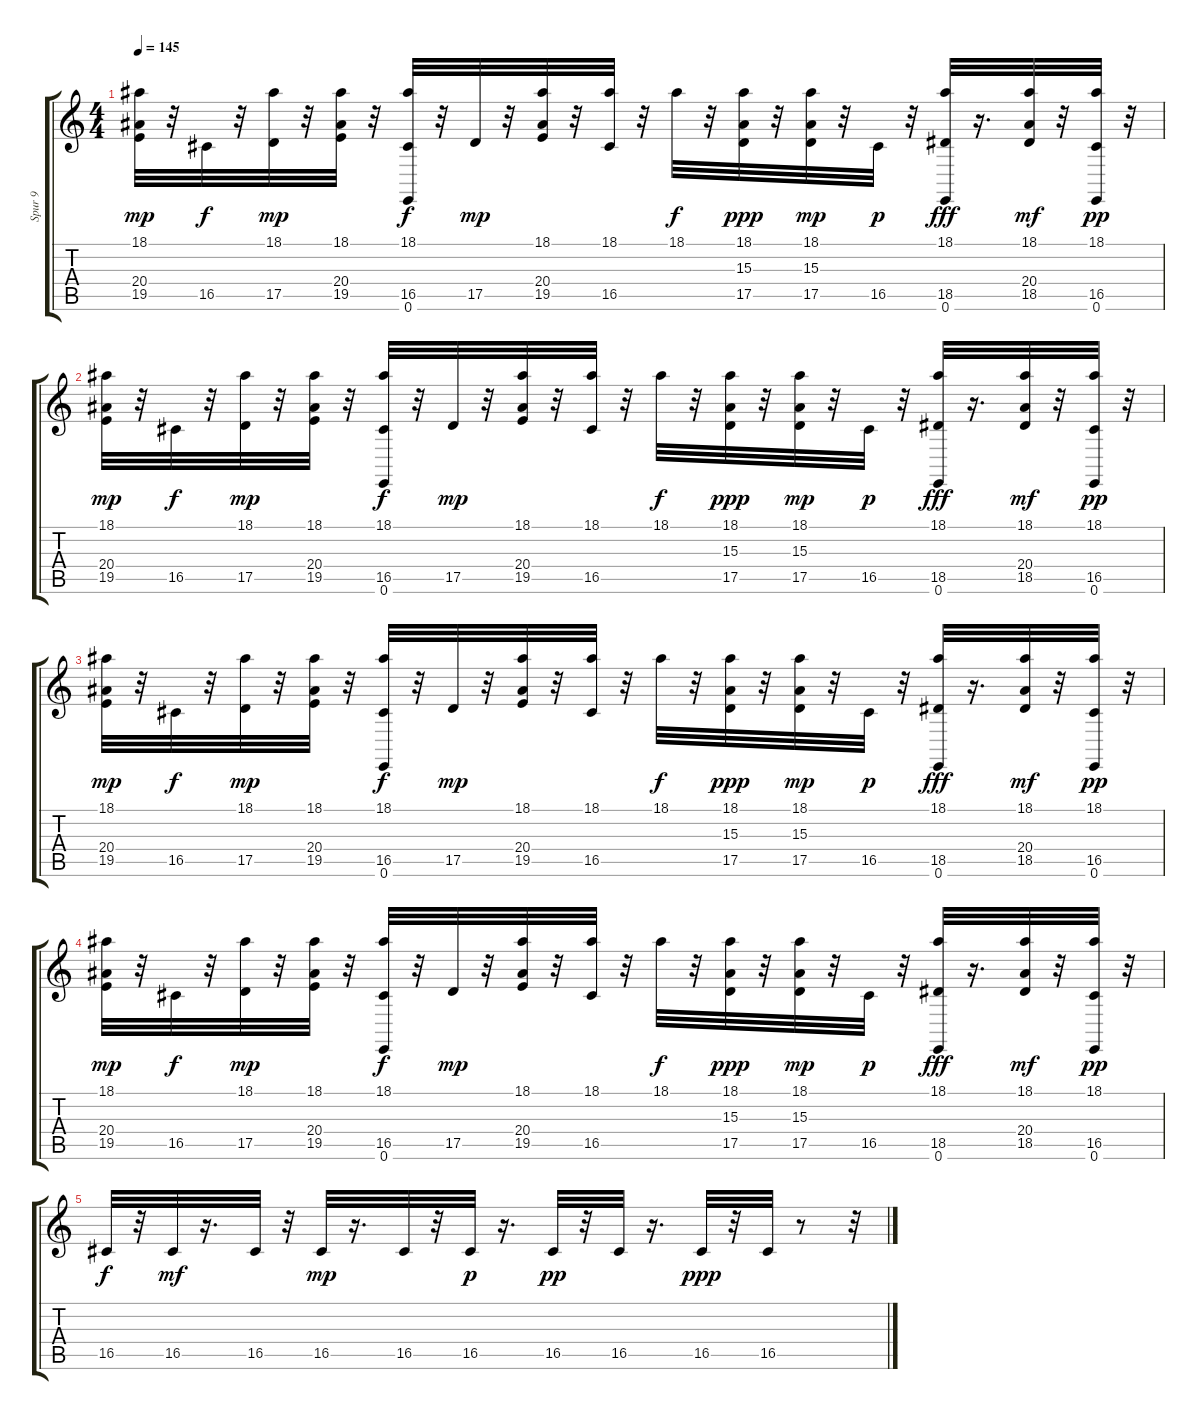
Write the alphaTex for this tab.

\track ("Spur 9" "Spur 9") {instrument acousticgrandpiano}
\staff {score tabs}
\tuning (E4 B3 G3 D3 A2 E2) {hide}
\ts (4 4)
\tempo 145
\clef g2
\ks c
(18.1 20.4 19.5).32{dy mp} r.32 16.5.32{dy f} r.32 (18.1 17.5).32{dy mp} r.32 (18.1 20.4 19.5).32 r.32 (18.1 16.5 0.6).32{dy f} r.32 17.5.32{dy mp} r.32 (18.1 20.4 19.5).32 r.32 (18.1 16.5).32 r.32 18.1.32{dy f} r.32 (18.1 15.3 17.5).32{dy ppp} r.32 (18.1 15.3 17.5).32{dy mp} r.32 16.5.32{dy p} r.32 (18.1 18.5 0.6).32{dy fff} r.16{d} (18.1 20.4 18.5).32{dy mf} r.32 (18.1 16.5 0.6).32{dy pp} r.32 |
(18.1 20.4 19.5).32{dy mp} r.32 16.5.32{dy f} r.32 (18.1 17.5).32{dy mp} r.32 (18.1 20.4 19.5).32 r.32 (18.1 16.5 0.6).32{dy f} r.32 17.5.32{dy mp} r.32 (18.1 20.4 19.5).32 r.32 (18.1 16.5).32 r.32 18.1.32{dy f} r.32 (18.1 15.3 17.5).32{dy ppp} r.32 (18.1 15.3 17.5).32{dy mp} r.32 16.5.32{dy p} r.32 (18.1 18.5 0.6).32{dy fff} r.16{d} (18.1 20.4 18.5).32{dy mf} r.32 (18.1 16.5 0.6).32{dy pp} r.32 |
(18.1 20.4 19.5).32{dy mp} r.32 16.5.32{dy f} r.32 (18.1 17.5).32{dy mp} r.32 (18.1 20.4 19.5).32 r.32 (18.1 16.5 0.6).32{dy f} r.32 17.5.32{dy mp} r.32 (18.1 20.4 19.5).32 r.32 (18.1 16.5).32 r.32 18.1.32{dy f} r.32 (18.1 15.3 17.5).32{dy ppp} r.32 (18.1 15.3 17.5).32{dy mp} r.32 16.5.32{dy p} r.32 (18.1 18.5 0.6).32{dy fff} r.16{d} (18.1 20.4 18.5).32{dy mf} r.32 (18.1 16.5 0.6).32{dy pp} r.32 |
(18.1 20.4 19.5).32{dy mp} r.32 16.5.32{dy f} r.32 (18.1 17.5).32{dy mp} r.32 (18.1 20.4 19.5).32 r.32 (18.1 16.5 0.6).32{dy f} r.32 17.5.32{dy mp} r.32 (18.1 20.4 19.5).32 r.32 (18.1 16.5).32 r.32 18.1.32{dy f} r.32 (18.1 15.3 17.5).32{dy ppp} r.32 (18.1 15.3 17.5).32{dy mp} r.32 16.5.32{dy p} r.32 (18.1 18.5 0.6).32{dy fff} r.16{d} (18.1 20.4 18.5).32{dy mf} r.32 (18.1 16.5 0.6).32{dy pp} r.32 |
16.5.32{dy f} r.32 16.5.32{dy mf} r.16{d} 16.5.32 r.32 16.5.32{dy mp} r.16{d} 16.5.32 r.32 16.5.32{dy p} r.16{d} 16.5.32{dy pp} r.32 16.5.32 r.16{d} 16.5.32{dy ppp} r.32 16.5.32 r.8 r.32
